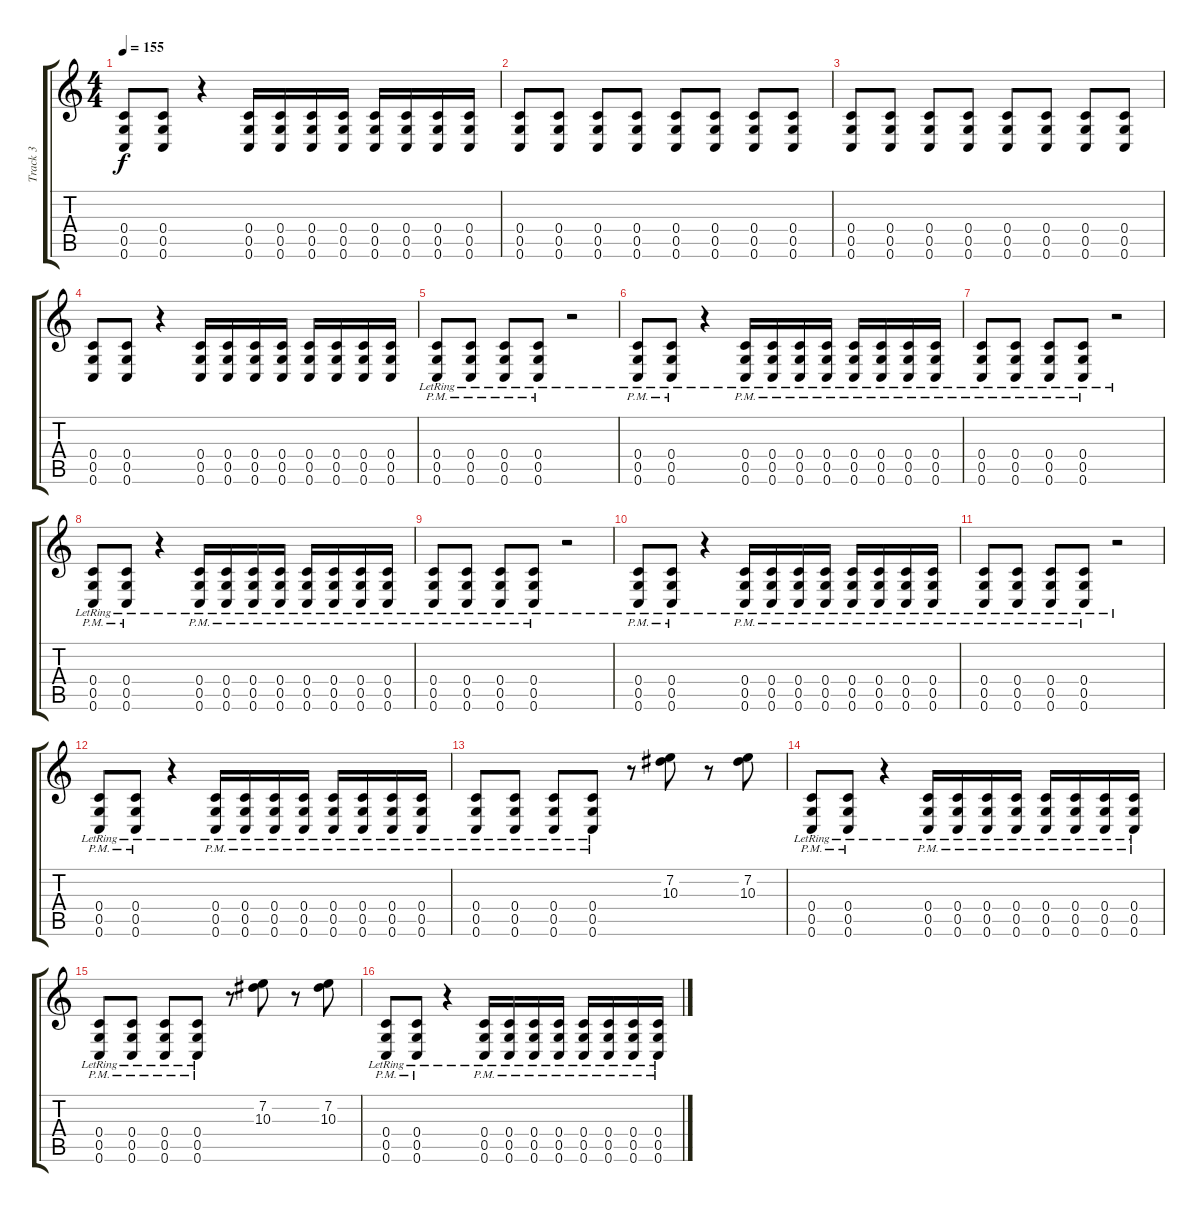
\track ("Track 3" "Track 3") {instrument overdrivenguitar}
\staff {score tabs}
\tuning (D4 A3 F3 C3 G2 C2) {hide}
\ts (4 4)
\tempo 155
\clef g2
\ks c
(0.4 0.5 0.6).8{dy f} (0.4 0.5 0.6).8 r.4 (0.4 0.5 0.6).16 (0.4 0.5 0.6).16 (0.4 0.5 0.6).16 (0.4 0.5 0.6).16 (0.4 0.5 0.6).16 (0.4 0.5 0.6).16 (0.4 0.5 0.6).16 (0.4 0.5 0.6).16 |
(0.4 0.5 0.6).8 (0.4 0.5 0.6).8 (0.4 0.5 0.6).8 (0.4 0.5 0.6).8 (0.4 0.5 0.6).8 (0.4 0.5 0.6).8 (0.4 0.5 0.6).8 (0.4 0.5 0.6).8 |
(0.4 0.5 0.6).8 (0.4 0.5 0.6).8 (0.4 0.5 0.6).8 (0.4 0.5 0.6).8 (0.4 0.5 0.6).8 (0.4 0.5 0.6).8 (0.4 0.5 0.6).8 (0.4 0.5 0.6).8 |
(0.4 0.5 0.6).8 (0.4 0.5 0.6).8 r.4 (0.4 0.5 0.6).16 (0.4 0.5 0.6).16 (0.4 0.5 0.6).16 (0.4 0.5 0.6).16 (0.4 0.5 0.6).16 (0.4 0.5 0.6).16 (0.4 0.5 0.6).16 (0.4 0.5 0.6).16 |
(0.4{pm lr} 0.5{pm lr} 0.6{pm lr}).8 (0.4{pm lr} 0.5{pm lr} 0.6{pm lr}).8 (0.4{pm lr} 0.5{pm lr} 0.6{pm lr}).8 (0.4{pm lr} 0.5{pm lr} 0.6{pm lr}).8 r.2 |
(0.4{pm lr} 0.5{pm lr} 0.6{pm lr}).8 (0.4{pm lr} 0.5{pm lr} 0.6{pm lr}).8 r.4 (0.4{pm lr} 0.5{pm lr} 0.6{pm lr}).16 (0.4{pm lr} 0.5{pm lr} 0.6{pm lr}).16 (0.4{pm lr} 0.5{pm lr} 0.6{pm lr}).16 (0.4{pm lr} 0.5{pm lr} 0.6{pm lr}).16 (0.4{pm lr} 0.5{pm lr} 0.6{pm lr}).16 (0.4{pm lr} 0.5{pm lr} 0.6{pm lr}).16 (0.4{pm lr} 0.5{pm lr} 0.6{pm lr}).16 (0.4{pm lr} 0.5{pm lr} 0.6{pm lr}).16 |
(0.4{pm lr} 0.5{pm lr} 0.6{pm lr}).8 (0.4{pm lr} 0.5{pm lr} 0.6{pm lr}).8 (0.4{pm lr} 0.5{pm lr} 0.6{pm lr}).8 (0.4{pm lr} 0.5{pm lr} 0.6{pm lr}).8 r.2 |
(0.4{pm lr} 0.5{pm lr} 0.6{pm lr}).8 (0.4{pm lr} 0.5{pm lr} 0.6{pm lr}).8 r.4 (0.4{pm lr} 0.5{pm lr} 0.6{pm lr}).16 (0.4{pm lr} 0.5{pm lr} 0.6{pm lr}).16 (0.4{pm lr} 0.5{pm lr} 0.6{pm lr}).16 (0.4{pm lr} 0.5{pm lr} 0.6{pm lr}).16 (0.4{pm lr} 0.5{pm lr} 0.6{pm lr}).16 (0.4{pm lr} 0.5{pm lr} 0.6{pm lr}).16 (0.4{pm lr} 0.5{pm lr} 0.6{pm lr}).16 (0.4{pm lr} 0.5{pm lr} 0.6{pm lr}).16 |
(0.4{pm lr} 0.5{pm lr} 0.6{pm lr}).8 (0.4{pm lr} 0.5{pm lr} 0.6{pm lr}).8 (0.4{pm lr} 0.5{pm lr} 0.6{pm lr}).8 (0.4{pm lr} 0.5{pm lr} 0.6{pm lr}).8 r.2 |
(0.4{pm lr} 0.5{pm lr} 0.6{pm lr}).8 (0.4{pm lr} 0.5{pm lr} 0.6{pm lr}).8 r.4 (0.4{pm lr} 0.5{pm lr} 0.6{pm lr}).16 (0.4{pm lr} 0.5{pm lr} 0.6{pm lr}).16 (0.4{pm lr} 0.5{pm lr} 0.6{pm lr}).16 (0.4{pm lr} 0.5{pm lr} 0.6{pm lr}).16 (0.4{pm lr} 0.5{pm lr} 0.6{pm lr}).16 (0.4{pm lr} 0.5{pm lr} 0.6{pm lr}).16 (0.4{pm lr} 0.5{pm lr} 0.6{pm lr}).16 (0.4{pm lr} 0.5{pm lr} 0.6{pm lr}).16 |
(0.4{pm lr} 0.5{pm lr} 0.6{pm lr}).8 (0.4{pm lr} 0.5{pm lr} 0.6{pm lr}).8 (0.4{pm lr} 0.5{pm lr} 0.6{pm lr}).8 (0.4{pm lr} 0.5{pm lr} 0.6{pm lr}).8 r.2 |
(0.4{pm lr} 0.5{pm lr} 0.6{pm lr}).8 (0.4{pm lr} 0.5{pm lr} 0.6{pm lr}).8 r.4 (0.4{pm lr} 0.5{pm lr} 0.6{pm lr}).16 (0.4{pm lr} 0.5{pm lr} 0.6{pm lr}).16 (0.4{pm lr} 0.5{pm lr} 0.6{pm lr}).16 (0.4{pm lr} 0.5{pm lr} 0.6{pm lr}).16 (0.4{pm lr} 0.5{pm lr} 0.6{pm lr}).16 (0.4{pm lr} 0.5{pm lr} 0.6{pm lr}).16 (0.4{pm lr} 0.5{pm lr} 0.6{pm lr}).16 (0.4{pm lr} 0.5{pm lr} 0.6{pm lr}).16 |
(0.4{pm lr} 0.5{pm lr} 0.6{pm lr}).8 (0.4{pm lr} 0.5{pm lr} 0.6{pm lr}).8 (0.4{pm lr} 0.5{pm lr} 0.6{pm lr}).8 (0.4{pm lr} 0.5{pm lr} 0.6{pm lr}).8 r.8 (7.2 10.3).8 r.8 (7.2 10.3).8 |
(0.4{pm lr} 0.5{pm lr} 0.6{pm lr}).8 (0.4{pm lr} 0.5{pm lr} 0.6{pm lr}).8 r.4 (0.4{pm lr} 0.5{pm lr} 0.6{pm lr}).16 (0.4{pm lr} 0.5{pm lr} 0.6{pm lr}).16 (0.4{pm lr} 0.5{pm lr} 0.6{pm lr}).16 (0.4{pm lr} 0.5{pm lr} 0.6{pm lr}).16 (0.4{pm lr} 0.5{pm lr} 0.6{pm lr}).16 (0.4{pm lr} 0.5{pm lr} 0.6{pm lr}).16 (0.4{pm lr} 0.5{pm lr} 0.6{pm lr}).16 (0.4{pm lr} 0.5{pm lr} 0.6{pm lr}).16 |
(0.4{pm lr} 0.5{pm lr} 0.6{pm lr}).8 (0.4{pm lr} 0.5{pm lr} 0.6{pm lr}).8 (0.4{pm lr} 0.5{pm lr} 0.6{pm lr}).8 (0.4{pm lr} 0.5{pm lr} 0.6{pm lr}).8 r.8 (7.2 10.3).8 r.8 (7.2 10.3).8 |
(0.4{pm lr} 0.5{pm lr} 0.6{pm lr}).8 (0.4{pm lr} 0.5{pm lr} 0.6{pm lr}).8 r.4 (0.4{pm lr} 0.5{pm lr} 0.6{pm lr}).16 (0.4{pm lr} 0.5{pm lr} 0.6{pm lr}).16 (0.4{pm lr} 0.5{pm lr} 0.6{pm lr}).16 (0.4{pm lr} 0.5{pm lr} 0.6{pm lr}).16 (0.4{pm lr} 0.5{pm lr} 0.6{pm lr}).16 (0.4{pm lr} 0.5{pm lr} 0.6{pm lr}).16 (0.4{pm lr} 0.5{pm lr} 0.6{pm lr}).16 (0.4{pm lr} 0.5{pm lr} 0.6{pm lr}).16
